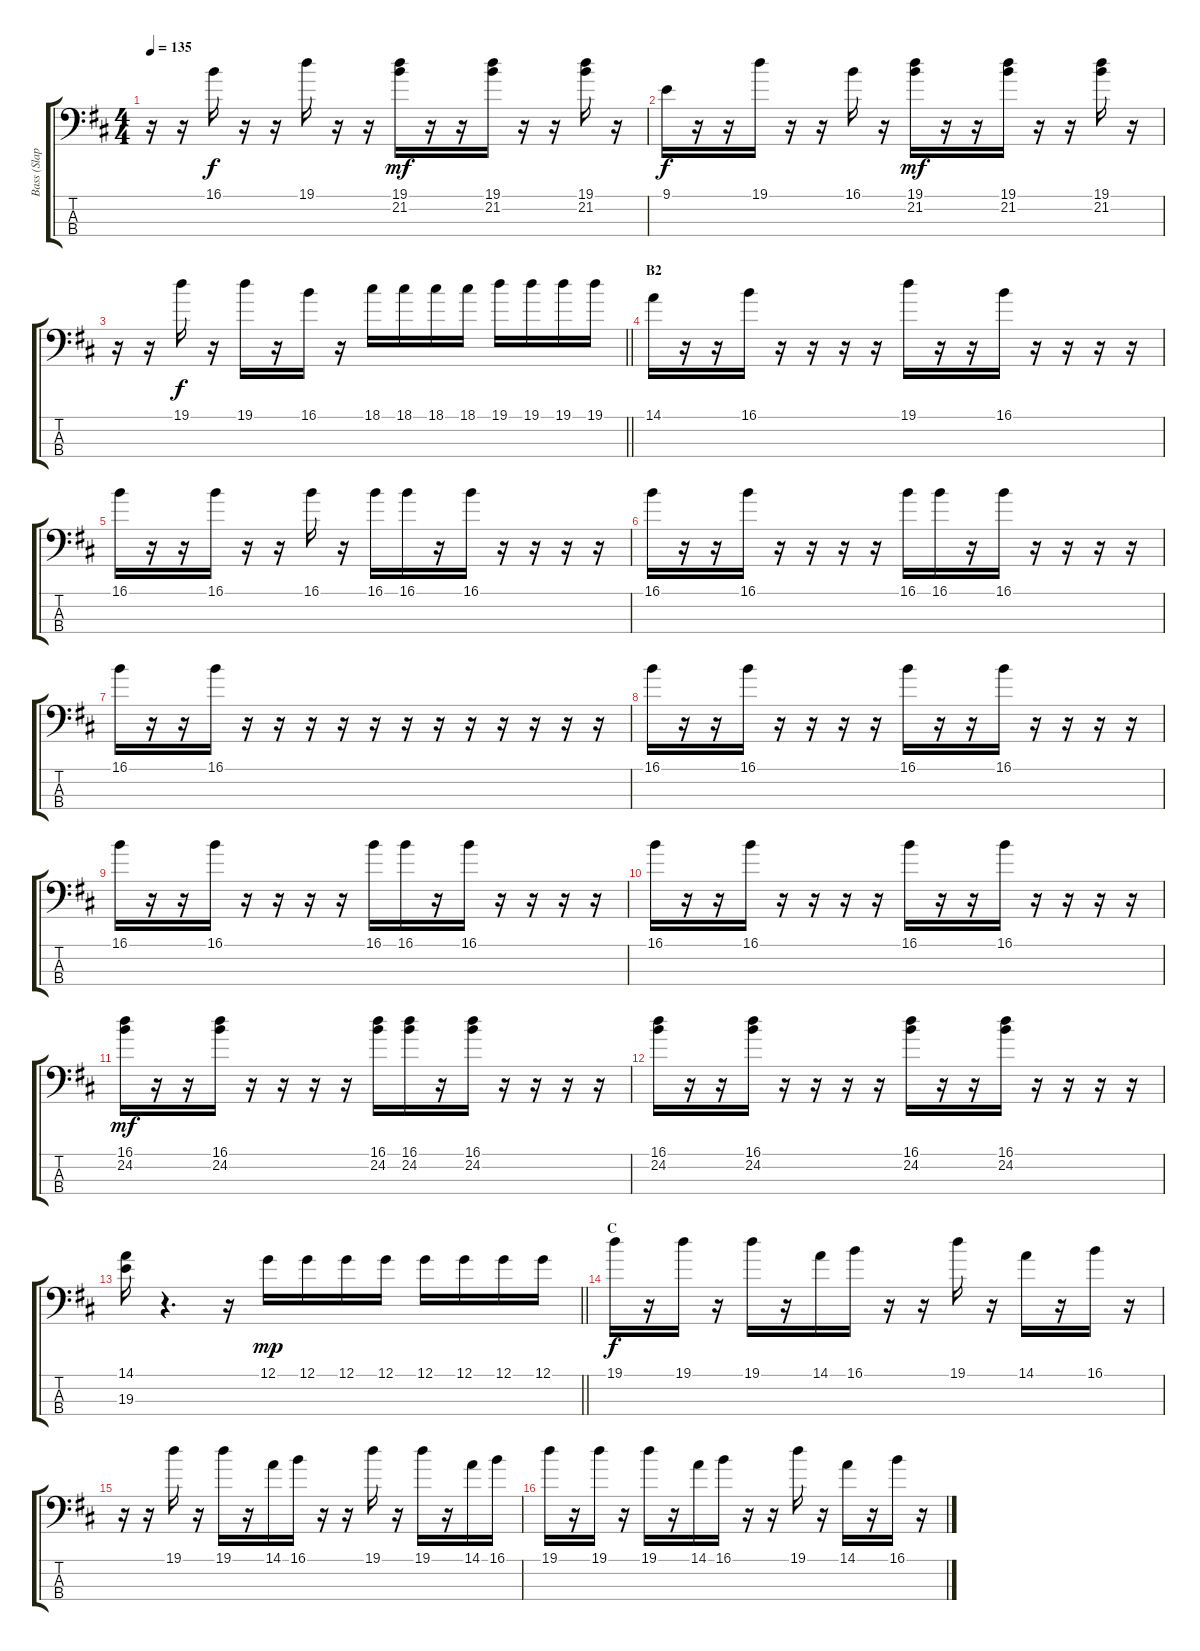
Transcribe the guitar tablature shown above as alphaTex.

\track ("Bass (Slap)" "Bass (Slap") {instrument slapbass1}
\staff {score tabs}
\tuning (G2 D2 A1 E1) {hide}
\ts (4 4)
\tempo 135
\clef f4
\ks d
r.16{dy f} r.16 16.1.16 r.16 r.16 19.1.16 r.16 r.16 (19.1 21.2).16{dy mf} r.16 r.16 (19.1 21.2).16 r.16 r.16 (19.1 21.2).16 r.16 |
9.1.16{dy f} r.16 r.16 19.1.16 r.16 r.16 16.1.16 r.16 (19.1 21.2).16{dy mf} r.16 r.16 (19.1 21.2).16 r.16 r.16 (19.1 21.2).16 r.16 |
\barLineRight lightlight
r.16 r.16 19.1.16{dy f} r.16 19.1.16 r.16 16.1.16 r.16 18.1.16 18.1.16 18.1.16 18.1.16 19.1.16 19.1.16 19.1.16 19.1.16 |
\section ("" "B2")
14.1.16 r.16 r.16 16.1.16 r.16 r.16 r.16 r.16 19.1.16 r.16 r.16 16.1.16 r.16 r.16 r.16 r.16 |
16.1.16 r.16 r.16 16.1.16 r.16 r.16 16.1.16 r.16 16.1.16 16.1.16 r.16 16.1.16 r.16 r.16 r.16 r.16 |
16.1.16 r.16 r.16 16.1.16 r.16 r.16 r.16 r.16 16.1.16 16.1.16 r.16 16.1.16 r.16 r.16 r.16 r.16 |
16.1.16 r.16 r.16 16.1.16 r.16 r.16 r.16 r.16 r.16 r.16 r.16 r.16 r.16 r.16 r.16 r.16 |
16.1.16 r.16 r.16 16.1.16 r.16 r.16 r.16 r.16 16.1.16 r.16 r.16 16.1.16 r.16 r.16 r.16 r.16 |
16.1.16 r.16 r.16 16.1.16 r.16 r.16 r.16 r.16 16.1.16 16.1.16 r.16 16.1.16 r.16 r.16 r.16 r.16 |
16.1.16 r.16 r.16 16.1.16 r.16 r.16 r.16 r.16 16.1.16 r.16 r.16 16.1.16 r.16 r.16 r.16 r.16 |
(16.1 24.2).16{dy mf} r.16 r.16 (16.1 24.2).16 r.16 r.16 r.16 r.16 (16.1 24.2).16 (16.1 24.2).16 r.16 (16.1 24.2).16 r.16 r.16 r.16 r.16 |
(16.1 24.2).16 r.16 r.16 (16.1 24.2).16 r.16 r.16 r.16 r.16 (16.1 24.2).16 r.16 r.16 (16.1 24.2).16 r.16 r.16 r.16 r.16 |
\barLineRight lightlight
(14.1 19.3).16 r.4{d} r.16 12.1.16{dy mp} 12.1.16 12.1.16 12.1.16 12.1.16 12.1.16 12.1.16 12.1.16 |
\section ("" "C")
19.1.16{dy f} r.16 19.1.16 r.16 19.1.16 r.16 14.1.16 16.1.16 r.16 r.16 19.1.16 r.16 14.1.16 r.16 16.1.16 r.16 |
r.16 r.16 19.1.16 r.16 19.1.16 r.16 14.1.16 16.1.16 r.16 r.16 19.1.16 r.16 19.1.16 r.16 14.1.16 16.1.16 |
19.1.16 r.16 19.1.16 r.16 19.1.16 r.16 14.1.16 16.1.16 r.16 r.16 19.1.16 r.16 14.1.16 r.16 16.1.16 r.16
